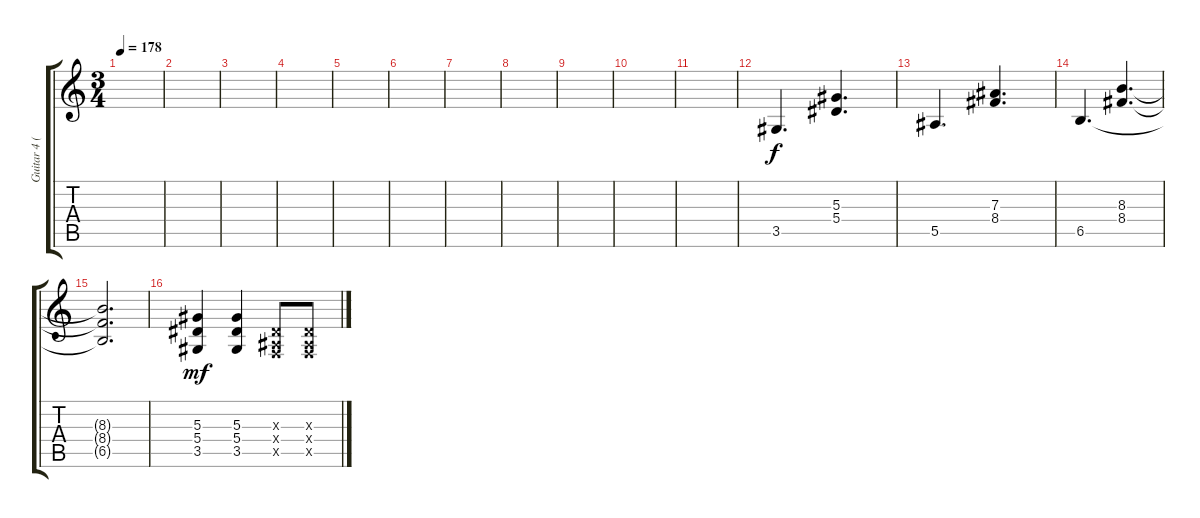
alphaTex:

\track ("Guitar 4 (Rhytm)" "Guitar 4 (") {instrument distortionguitar}
\staff {score tabs}
\tuning (C4 G3 Eb3 Bb2 F2 C2) {hide}
\ts (3 4)
\tempo 178
\clef g2
\ks c
|
|
|
|
|
|
|
|
|
|
|
3.5.4{d} (5.3 5.4).4{d} |
5.5.4{d} (7.3 8.4).4{d} |
6.5.4{d} (8.3 8.4).4{d} |
(8.3{t} 8.4{t} 6.5{t}).2{d dy f} |
(5.3 5.4 3.5).4{dy mf} (5.3 5.4 3.5).4 (0.3{x} 0.4{x} 0.5{x}).8 (0.3{x} 0.4{x} 0.5{x}).8
